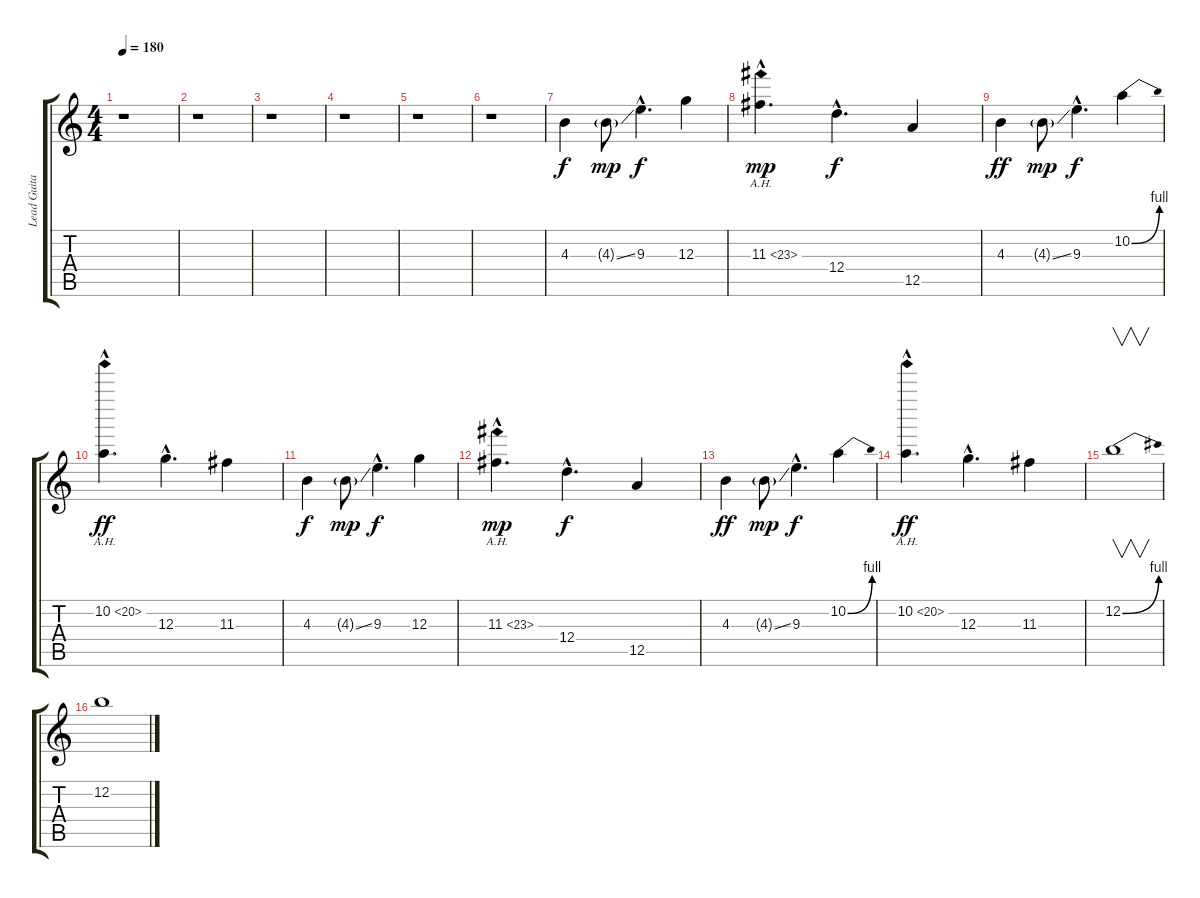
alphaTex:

\track ("Lead Guitar I" "Lead Guita") {instrument distortionguitar}
\staff {score tabs}
\tuning (E4 B3 G3 D3 A2 E2) {hide}
\ts (4 4)
\tempo 180
\clef g2
\ks c
r.1{dy f} |
r.1 |
r.1 |
r.1 |
r.1 |
r.1 |
4.3.4 4.3{ss g}.8{dy mp} 9.3{hac}.4{d dy f} 12.3.4 |
11.3{ah 12 hac}.4{d dy mp} 12.4{hac}.4{d dy f} 12.5.4 |
4.3.4{dy ff} 4.3{ss g}.8{dy mp} 9.3{hac}.4{d dy f} 10.2{be (bend 0 0 60 4)}.4 |
10.2{ah 10 hac}.4{d dy ff} 12.3{hac}.4{d} 11.3.4 |
4.3.4{dy f} 4.3{ss g}.8{dy mp} 9.3{hac}.4{d dy f} 12.3.4 |
11.3{ah 12 hac}.4{d dy mp} 12.4{hac}.4{d dy f} 12.5.4 |
4.3.4{dy ff} 4.3{ss g}.8{dy mp} 9.3{hac}.4{d dy f} 10.2{be (bend 0 0 60 4)}.4 |
10.2{ah 10 hac}.4{d dy ff} 12.3{hac}.4{d} 11.3.4 |
12.2{be (bend 0 0 60 4)}.1{v} |
12.2.1
